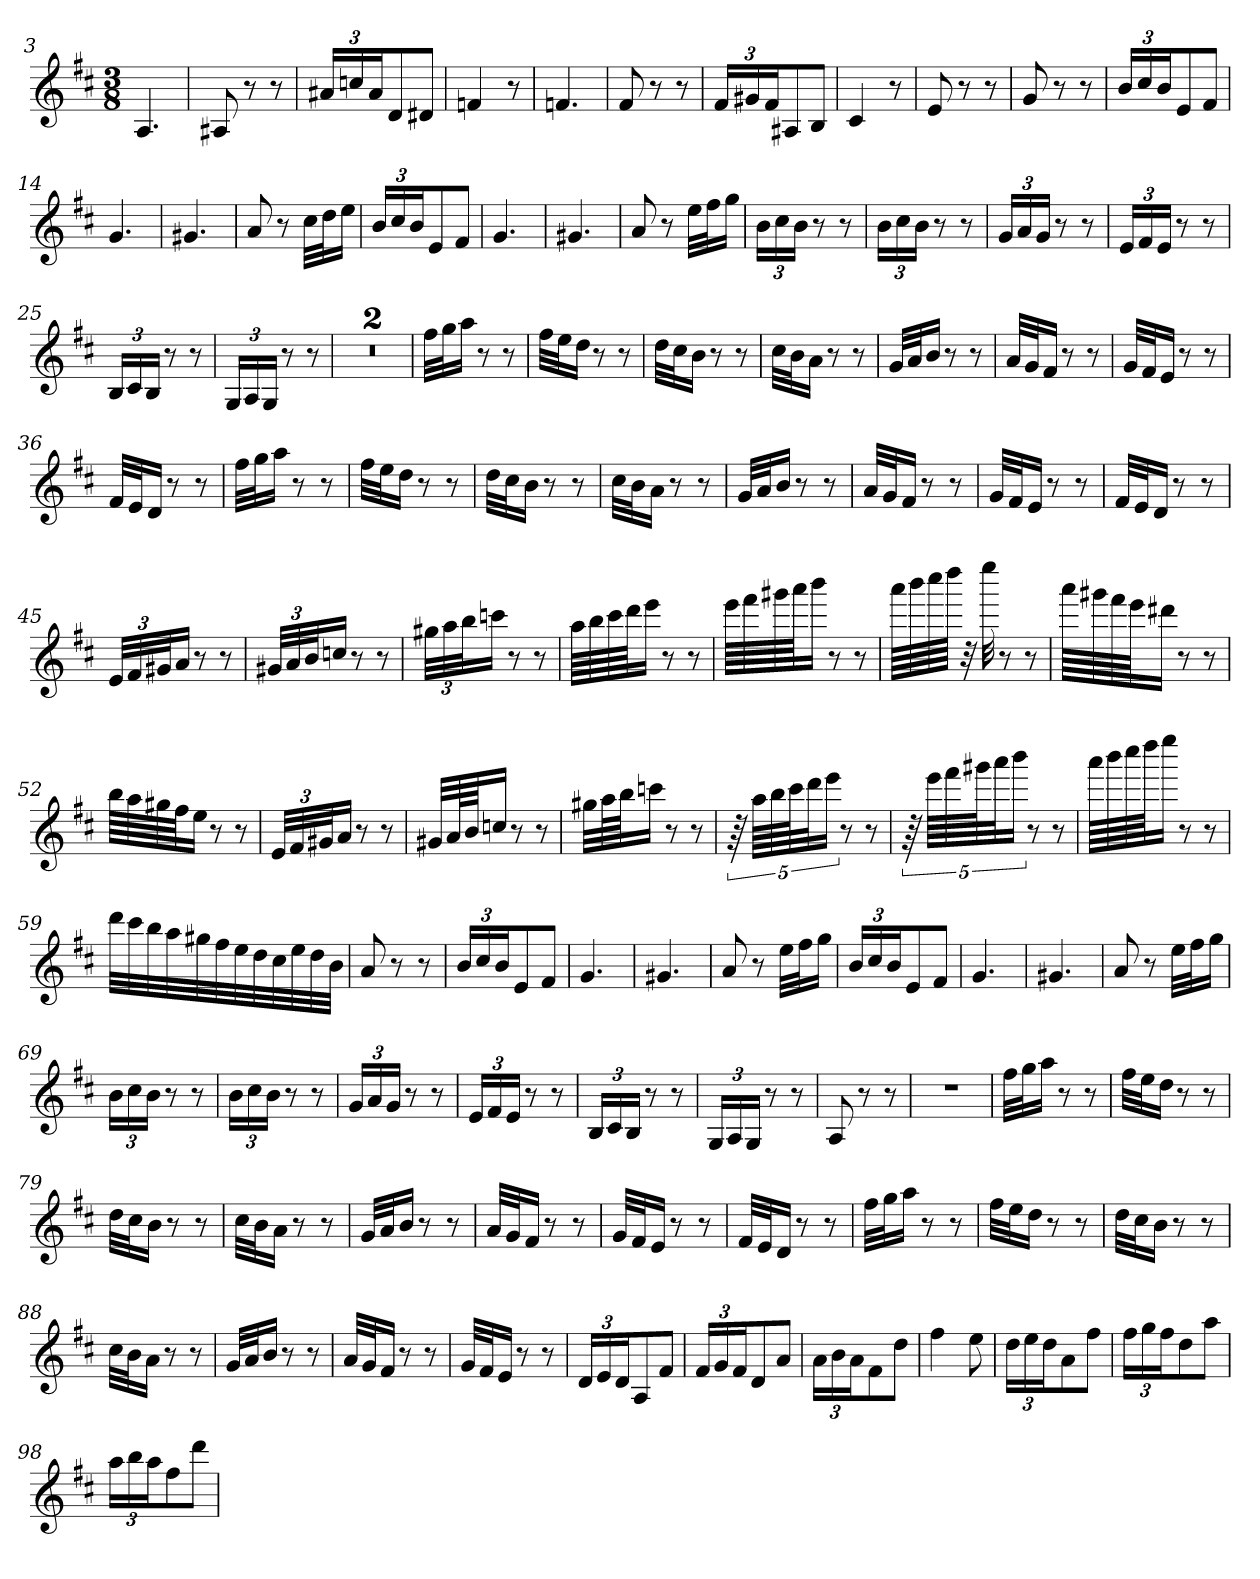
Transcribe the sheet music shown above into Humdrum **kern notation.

**kern
*part1
*staff1
*clefG2
*k[f#c#]
*D:
*M3/8
=3
4.A
=4
8A#X
8r
8r
=5
24a#X/LL
24ccn/
24a#/J
8d/
8d#X/J
=6
4fn
8r
=7
4.fn
=8
8f#
8r
8r
=9
24f#/LL
24g#X/
24f#/J
8A#X/
8B/J
=10
4c#
8r
=11
8e
8r
8r
=12
8g
8r
8r
=13
24b/LL
24cc#/
24b/J
8e/
8f#/J
=14
4.g
=15
4.g#X
=16
8a
8r
32cc#\LLL
32dd\J
16ee\JJ
=17
24b/LL
24cc#/
24b/J
8e/
8f#/J
=18
4.g
=19
4.g#X
=20
8a
8r
32ee\LLL
32ff#\J
16gg\JJ
=21
24b\LL
24cc#\
24b\JJ
8r
8r
=22
24b\LL
24cc#\
24b\JJ
8r
8r
=23
24g/LL
24a/
24g/JJ
8r
8r
=24
24e/LL
24f#/
24e/JJ
8r
8r
=25
24B/LL
24c#/
24B/JJ
8r
8r
=26
24G/LL
24A/
24G/JJ
8r
8r
=27
4.r
=28
4.r
=29
32ff#\LLL
32gg\J
16aa\JJ
8r
8r
=30
32ff#\LLL
32ee\J
16dd\JJ
8r
8r
=31
32dd\LLL
32cc#\J
16b\JJ
8r
8r
=32
32cc#\LLL
32b\J
16a\JJ
8r
8r
=33
32g/LLL
32a/J
16b/JJ
8r
8r
=34
32a/LLL
32g/J
16f#/JJ
8r
8r
=35
32g/LLL
32f#/J
16e/JJ
8r
8r
=36
32f#/LLL
32e/J
16d/JJ
8r
8r
=37
32ff#\LLL
32gg\J
16aa\JJ
8r
8r
=38
32ff#\LLL
32ee\J
16dd\JJ
8r
8r
=39
32dd\LLL
32cc#\J
16b\JJ
8r
8r
=40
32cc#\LLL
32b\J
16a\JJ
8r
8r
=41
32g/LLL
32a/J
16b/JJ
8r
8r
=42
32a/LLL
32g/J
16f#/JJ
8r
8r
=43
32g/LLL
32f#/J
16e/JJ
8r
8r
=44
32f#/LLL
32e/J
16d/JJ
8r
8r
=45
48e/LLL
48f#/
48g#X/J
16a/JJ
8r
8r
=46
48g#X/LLL
48a/
48b/J
16ccn/JJ
8r
8r
=47
48gg#X\LLL
48aa\
48bb\J
16cccn\JJ
8r
8r
=48
64aa\LLLL
64bb\
64ccc#\
64ddd\JJ
16eee\JJ
8r
8r
=49
64eee\LLLL
64fff#\
64ggg#X\
64aaa\JJ
16bbb\JJ
8r
8r
=50
64aaa\LLLL
64bbb\
64cccc#\
64dddd\JJJJ
32r
32eeee
8r
8r
=51
64aaa\LLLL
64ggg#X\
64fff#\
64eee\JJ
16ddd#X\JJ
8r
8r
=52
64bb\LLLL
64aa\
64gg#X\
64ff#\JJ
16ee\JJ
8r
8r
=53
48e/LLL
48f#/
48g#X/J
16a/JJ
8r
8r
=54
32g#X/LLL
64a/L
64b/JJ
16ccn/JJ
8r
8r
=55
32gg#X\LLL
64aa\L
64bb\JJ
16cccn\JJ
8r
8r
=56
80r
80aa\LLLL
80bb\
80ccc#\J
40ddd\J
20eee\JJ
8r
8r
=57
80r
80eee\LLLL
80fff#\
80ggg#X\J
40aaa\J
20bbb\JJ
8r
8r
=58
64aaa\LLLL
64bbb\
64cccc#\
64dddd\JJ
16eeee\JJ
8r
8r
=59
32ddd\LLL
32ccc#\
32bb\
32aa\
32gg#X\
32ff#\
32ee\
32dd\
32cc#\
32ee\
32dd\
32b\JJJ
=60
8a
8r
8r
=61
24b/LL
24cc#/
24b/J
8e/
8f#/J
=62
4.g
=63
4.g#X
=64
8a
8r
32ee\LLL
32ff#\J
16gg\JJ
=65
24b/LL
24cc#/
24b/J
8e/
8f#/J
=66
4.g
=67
4.g#X
=68
8a
8r
32ee\LLL
32ff#\J
16gg\JJ
=69
24b\LL
24cc#\
24b\JJ
8r
8r
=70
24b\LL
24cc#\
24b\JJ
8r
8r
=71
24g/LL
24a/
24g/JJ
8r
8r
=72
24e/LL
24f#/
24e/JJ
8r
8r
=73
24B/LL
24c#/
24B/JJ
8r
8r
=74
24G/LL
24A/
24G/JJ
8r
8r
=75
8A
8r
8r
=76
4.r
=77
32ff#\LLL
32gg\J
16aa\JJ
8r
8r
=78
32ff#\LLL
32ee\J
16dd\JJ
8r
8r
=79
32dd\LLL
32cc#\J
16b\JJ
8r
8r
=80
32cc#\LLL
32b\J
16a\JJ
8r
8r
=81
32g/LLL
32a/J
16b/JJ
8r
8r
=82
32a/LLL
32g/J
16f#/JJ
8r
8r
=83
32g/LLL
32f#/J
16e/JJ
8r
8r
=84
32f#/LLL
32e/J
16d/JJ
8r
8r
=85
32ff#\LLL
32gg\J
16aa\JJ
8r
8r
=86
32ff#\LLL
32ee\J
16dd\JJ
8r
8r
=87
32dd\LLL
32cc#\J
16b\JJ
8r
8r
=88
32cc#\LLL
32b\J
16a\JJ
8r
8r
=89
32g/LLL
32a/J
16b/JJ
8r
8r
=90
32a/LLL
32g/J
16f#/JJ
8r
8r
=91
32g/LLL
32f#/J
16e/JJ
8r
8r
=92
24d/LL
24e/
24d/J
8A/
8f#/J
=93
24f#/LL
24g/
24f#/J
8d/
8a/J
=94
24a\LL
24b\
24a\J
8f#\
8dd\J
=95
4ff#
8ee
=96
24dd\LL
24ee\
24dd\J
8a\
8ff#\J
=97
24ff#\LL
24gg\
24ff#\J
8dd\
8aa\J
=98
24aa\LL
24bb\
24aa\J
8ff#\
8ddd\J
=
*-
